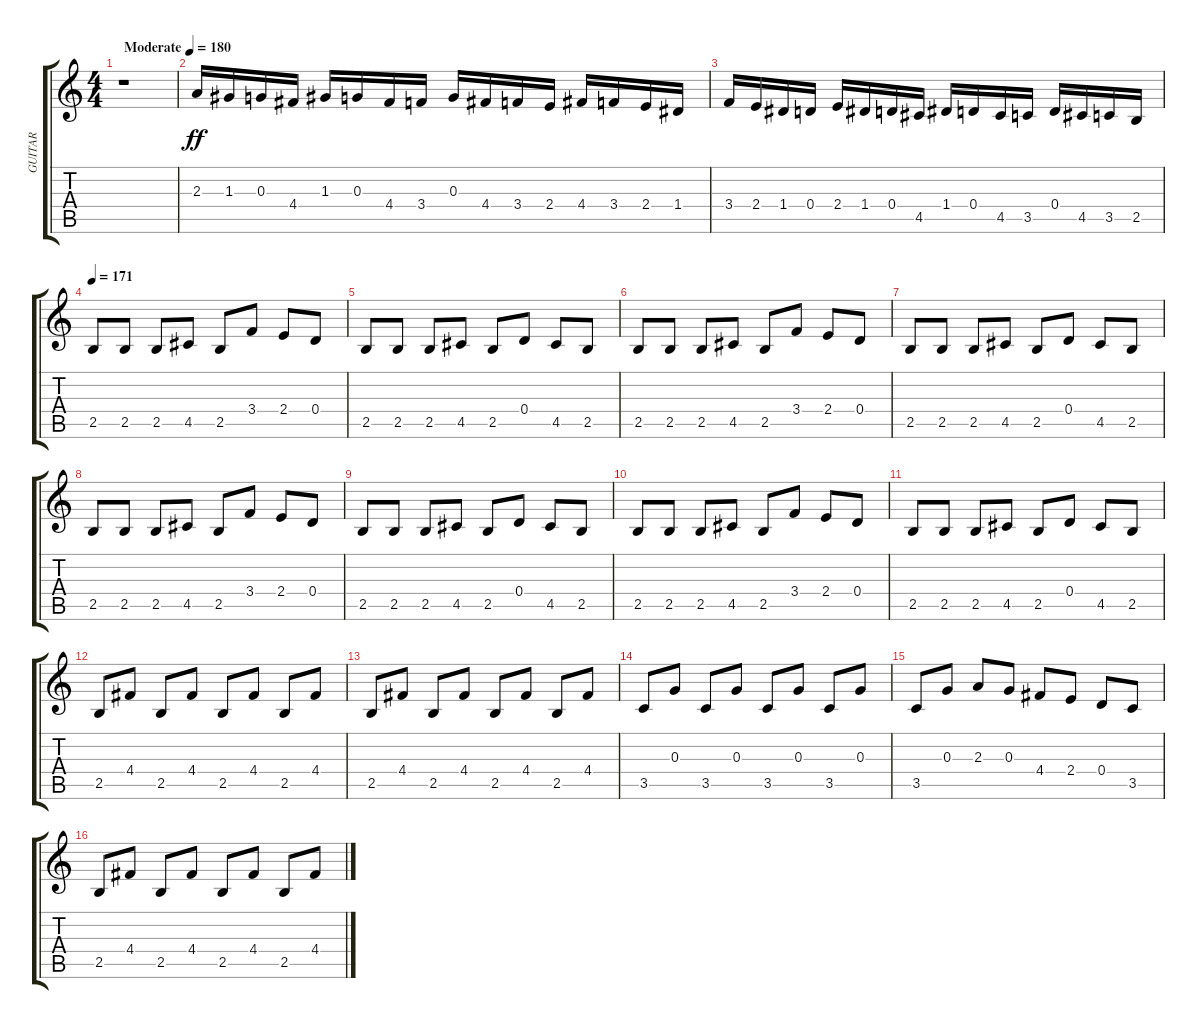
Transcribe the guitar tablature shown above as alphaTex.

\track ("GUITAR" "GUITAR") {instrument electricguitarjazz}
\staff {score tabs}
\tuning (E4 B3 G3 D3 A2 E2) {hide}
\ts (4 4)
\tempo (180 "Moderate")
\clef g2
\ks c
r.1{dy ff instrument electricguitarjazz} |
2.3.16 1.3.16 0.3.16 4.4.16 1.3.16 0.3.16 4.4.16 3.4.16 0.3.16 4.4.16 3.4.16 2.4.16 4.4.16 3.4.16 2.4.16 1.4.16 |
3.4.16 2.4.16 1.4.16 0.4.16 2.4.16 1.4.16 0.4.16 4.5.16 1.4.16 0.4.16 4.5.16 3.5.16 0.4.16 4.5.16 3.5.16 2.5.16 |
\tempo 171
2.5.8 2.5.8 2.5.8 4.5.8 2.5.8 3.4.8 2.4.8 0.4.8 |
2.5.8 2.5.8 2.5.8 4.5.8 2.5.8 0.4.8 4.5.8 2.5.8 |
2.5.8 2.5.8 2.5.8 4.5.8 2.5.8 3.4.8 2.4.8 0.4.8 |
2.5.8 2.5.8 2.5.8 4.5.8 2.5.8 0.4.8 4.5.8 2.5.8 |
2.5.8 2.5.8 2.5.8 4.5.8 2.5.8 3.4.8 2.4.8 0.4.8 |
2.5.8 2.5.8 2.5.8 4.5.8 2.5.8 0.4.8 4.5.8 2.5.8 |
2.5.8 2.5.8 2.5.8 4.5.8 2.5.8 3.4.8 2.4.8 0.4.8 |
2.5.8 2.5.8 2.5.8 4.5.8 2.5.8 0.4.8 4.5.8 2.5.8 |
2.5.8 4.4.8 2.5.8 4.4.8 2.5.8 4.4.8 2.5.8 4.4.8 |
2.5.8 4.4.8 2.5.8 4.4.8 2.5.8 4.4.8 2.5.8 4.4.8 |
3.5.8 0.3.8 3.5.8 0.3.8 3.5.8 0.3.8 3.5.8 0.3.8 |
3.5.8 0.3.8 2.3.8 0.3.8 4.4.8 2.4.8 0.4.8 3.5.8 |
2.5.8 4.4.8 2.5.8 4.4.8 2.5.8 4.4.8 2.5.8 4.4.8
